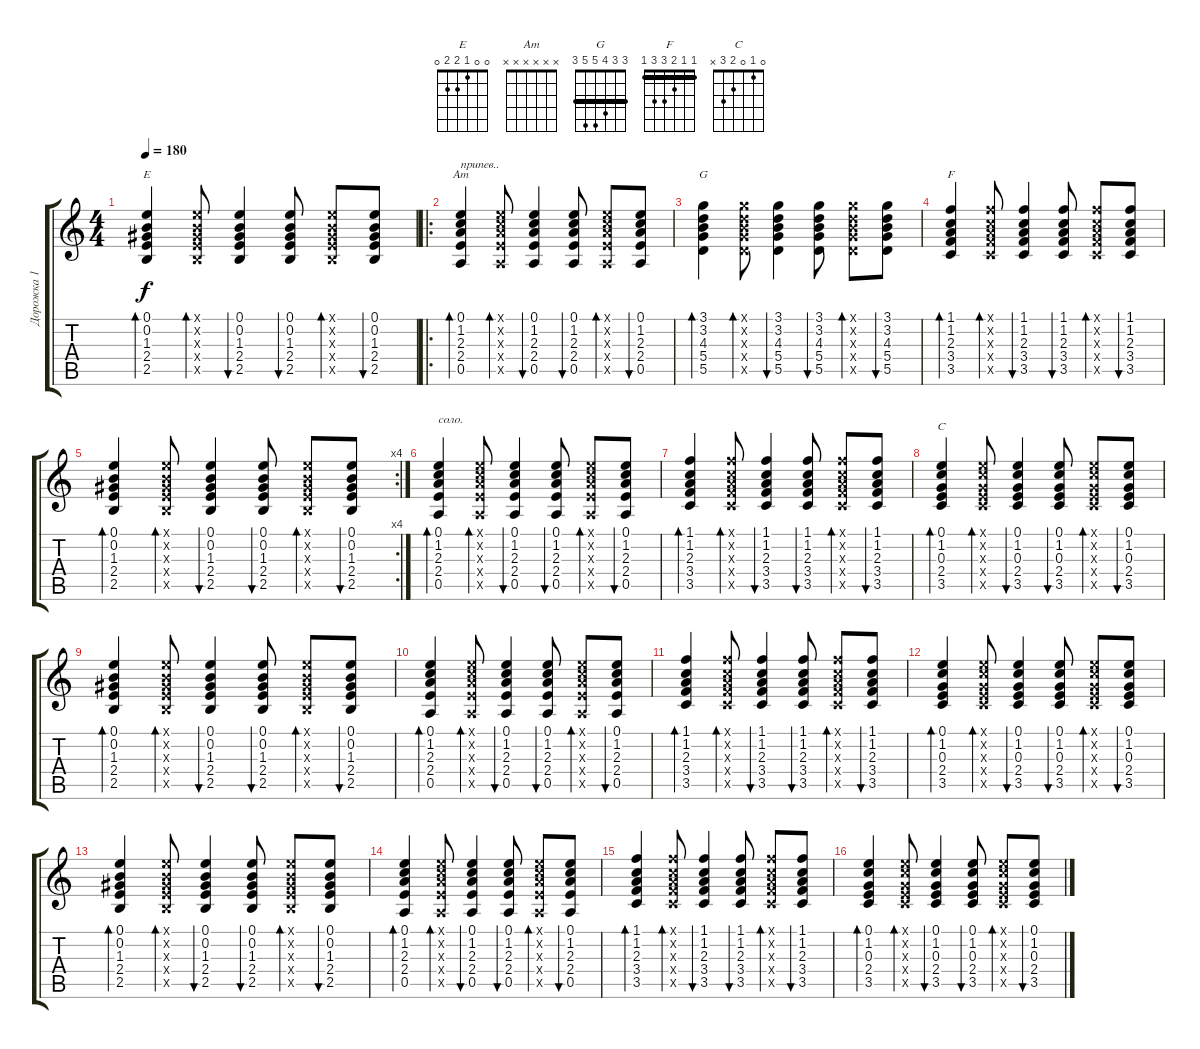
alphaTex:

\track ("Дорожка 1" "Дорожка 1") {instrument acousticguitarsteel}
\staff {score tabs}
\tuning (E4 B3 G3 D3 A2 E2) {hide}
\chord ("E" 0 0 1 2 2 0)
\chord ("Am" x x x x x x)
\chord ("G" 3 3 4 5 5 3) {barre 3}
\chord ("F" 1 1 2 3 3 1) {barre 1}
\chord ("C" 0 1 0 2 3 x)
\ts (4 4)
\tempo 180
\clef g2
\ks c
(0.1 0.2 1.3 2.4 2.5).4{bd 60 ch "E" dy f instrument acousticguitarsteel} (0.1{x} 0.2{x} 1.3{x} 2.4{x} 2.5{x}).8{bd 60} (0.1 0.2 1.3 2.4 2.5).4{bu 60} (0.1 0.2 1.3 2.4 2.5).8{bu 60} (0.1{x} 0.2{x} 1.3{x} 2.4{x} 2.5{x}).8{bd 60} (0.1 0.2 1.3 2.4 2.5).8{bu 60} |
\ro
(0.1 1.2 2.3 2.4 0.5).4{bd 60 ch "Am" txt "припев.." instrument acousticguitarsteel} (0.1{x} 1.2{x} 2.3{x} 2.4{x} 0.5{x}).8{bd 60} (0.1 1.2 2.3 2.4 0.5).4{bu 60} (0.1 1.2 2.3 2.4 0.5).8{bu 60} (0.1{x} 1.2{x} 2.3{x} 2.4{x} 0.5{x}).8{bd 60} (0.1 1.2 2.3 2.4 0.5).8{bu 60} |
(3.1 3.2 4.3 5.4 5.5).4{bd 60 ch "G" instrument acousticguitarsteel} (3.1{x} 3.2{x} 4.3{x} 5.4{x} 5.5{x}).8{bd 60} (3.1 3.2 4.3 5.4 5.5).4{bu 60} (3.1 3.2 4.3 5.4 5.5).8{bu 60} (3.1{x} 3.2{x} 4.3{x} 5.4{x} 5.5{x}).8{bd 60} (3.1 3.2 4.3 5.4 5.5).8{bu 60} |
(1.1 1.2 2.3 3.4 3.5).4{bd 60 ch "F" instrument acousticguitarsteel} (1.1{x} 1.2{x} 2.3{x} 3.4{x} 3.5{x}).8{bd 60} (1.1 1.2 2.3 3.4 3.5).4{bu 60} (1.1 1.2 2.3 3.4 3.5).8{bu 60} (1.1{x} 1.2{x} 2.3{x} 3.4{x} 3.5{x}).8{bd 60} (1.1 1.2 2.3 3.4 3.5).8{bu 60} |
\rc 4
(0.1 0.2 1.3 2.4 2.5).4{bd 60 instrument acousticguitarsteel} (0.1{x} 0.2{x} 1.3{x} 2.4{x} 2.5{x}).8{bd 60} (0.1 0.2 1.3 2.4 2.5).4{bu 60} (0.1 0.2 1.3 2.4 2.5).8{bu 60} (0.1{x} 0.2{x} 1.3{x} 2.4{x} 2.5{x}).8{bd 60} (0.1 0.2 1.3 2.4 2.5).8{bu 60} |
(0.1 1.2 2.3 2.4 0.5).4{bd 60 txt "соло." instrument acousticguitarsteel} (0.1{x} 1.2{x} 2.3{x} 2.4{x} 0.5{x}).8{bd 60} (0.1 1.2 2.3 2.4 0.5).4{bu 60} (0.1 1.2 2.3 2.4 0.5).8{bu 60} (0.1{x} 1.2{x} 2.3{x} 2.4{x} 0.5{x}).8{bd 60} (0.1 1.2 2.3 2.4 0.5).8{bu 60} |
(1.1 1.2 2.3 3.4 3.5).4{bd 60 instrument acousticguitarsteel} (1.1{x} 1.2{x} 2.3{x} 3.4{x} 3.5{x}).8{bd 60} (1.1 1.2 2.3 3.4 3.5).4{bu 60} (1.1 1.2 2.3 3.4 3.5).8{bu 60} (1.1{x} 1.2{x} 2.3{x} 3.4{x} 3.5{x}).8{bd 60} (1.1 1.2 2.3 3.4 3.5).8{bu 60} |
(0.1 1.2 0.3 2.4 3.5).4{bd 60 ch "C" instrument acousticguitarsteel} (0.1{x} 1.2{x} 0.3{x} 2.4{x} 3.5{x}).8{bd 60} (0.1 1.2 0.3 2.4 3.5).4{bu 60} (0.1 1.2 0.3 2.4 3.5).8{bu 60} (0.1{x} 1.2{x} 0.3{x} 2.4{x} 3.5{x}).8{bd 60} (0.1 1.2 0.3 2.4 3.5).8{bu 60} |
(0.1 0.2 1.3 2.4 2.5).4{bd 60 instrument acousticguitarsteel} (0.1{x} 0.2{x} 1.3{x} 2.4{x} 2.5{x}).8{bd 60} (0.1 0.2 1.3 2.4 2.5).4{bu 60} (0.1 0.2 1.3 2.4 2.5).8{bu 60} (0.1{x} 0.2{x} 1.3{x} 2.4{x} 2.5{x}).8{bd 60} (0.1 0.2 1.3 2.4 2.5).8{bu 60} |
(0.1 1.2 2.3 2.4 0.5).4{bd 60 instrument acousticguitarsteel} (0.1{x} 1.2{x} 2.3{x} 2.4{x} 0.5{x}).8{bd 60} (0.1 1.2 2.3 2.4 0.5).4{bu 60} (0.1 1.2 2.3 2.4 0.5).8{bu 60} (0.1{x} 1.2{x} 2.3{x} 2.4{x} 0.5{x}).8{bd 60} (0.1 1.2 2.3 2.4 0.5).8{bu 60} |
(1.1 1.2 2.3 3.4 3.5).4{bd 60 instrument acousticguitarsteel} (1.1{x} 1.2{x} 2.3{x} 3.4{x} 3.5{x}).8{bd 60} (1.1 1.2 2.3 3.4 3.5).4{bu 60} (1.1 1.2 2.3 3.4 3.5).8{bu 60} (1.1{x} 1.2{x} 2.3{x} 3.4{x} 3.5{x}).8{bd 60} (1.1 1.2 2.3 3.4 3.5).8{bu 60} |
(0.1 1.2 0.3 2.4 3.5).4{bd 60 instrument acousticguitarsteel} (0.1{x} 1.2{x} 0.3{x} 2.4{x} 3.5{x}).8{bd 60} (0.1 1.2 0.3 2.4 3.5).4{bu 60} (0.1 1.2 0.3 2.4 3.5).8{bu 60} (0.1{x} 1.2{x} 0.3{x} 2.4{x} 3.5{x}).8{bd 60} (0.1 1.2 0.3 2.4 3.5).8{bu 60} |
(0.1 0.2 1.3 2.4 2.5).4{bd 60 instrument acousticguitarsteel} (0.1{x} 0.2{x} 1.3{x} 2.4{x} 2.5{x}).8{bd 60} (0.1 0.2 1.3 2.4 2.5).4{bu 60} (0.1 0.2 1.3 2.4 2.5).8{bu 60} (0.1{x} 0.2{x} 1.3{x} 2.4{x} 2.5{x}).8{bd 60} (0.1 0.2 1.3 2.4 2.5).8{bu 60} |
(0.1 1.2 2.3 2.4 0.5).4{bd 60 instrument acousticguitarsteel} (0.1{x} 1.2{x} 2.3{x} 2.4{x} 0.5{x}).8{bd 60} (0.1 1.2 2.3 2.4 0.5).4{bu 60} (0.1 1.2 2.3 2.4 0.5).8{bu 60} (0.1{x} 1.2{x} 2.3{x} 2.4{x} 0.5{x}).8{bd 60} (0.1 1.2 2.3 2.4 0.5).8{bu 60} |
(1.1 1.2 2.3 3.4 3.5).4{bd 60 instrument acousticguitarsteel} (1.1{x} 1.2{x} 2.3{x} 3.4{x} 3.5{x}).8{bd 60} (1.1 1.2 2.3 3.4 3.5).4{bu 60} (1.1 1.2 2.3 3.4 3.5).8{bu 60} (1.1{x} 1.2{x} 2.3{x} 3.4{x} 3.5{x}).8{bd 60} (1.1 1.2 2.3 3.4 3.5).8{bu 60} |
(0.1 1.2 0.3 2.4 3.5).4{bd 60 instrument acousticguitarsteel} (0.1{x} 1.2{x} 0.3{x} 2.4{x} 3.5{x}).8{bd 60} (0.1 1.2 0.3 2.4 3.5).4{bu 60} (0.1 1.2 0.3 2.4 3.5).8{bu 60} (0.1{x} 1.2{x} 0.3{x} 2.4{x} 3.5{x}).8{bd 60} (0.1 1.2 0.3 2.4 3.5).8{bu 60}
